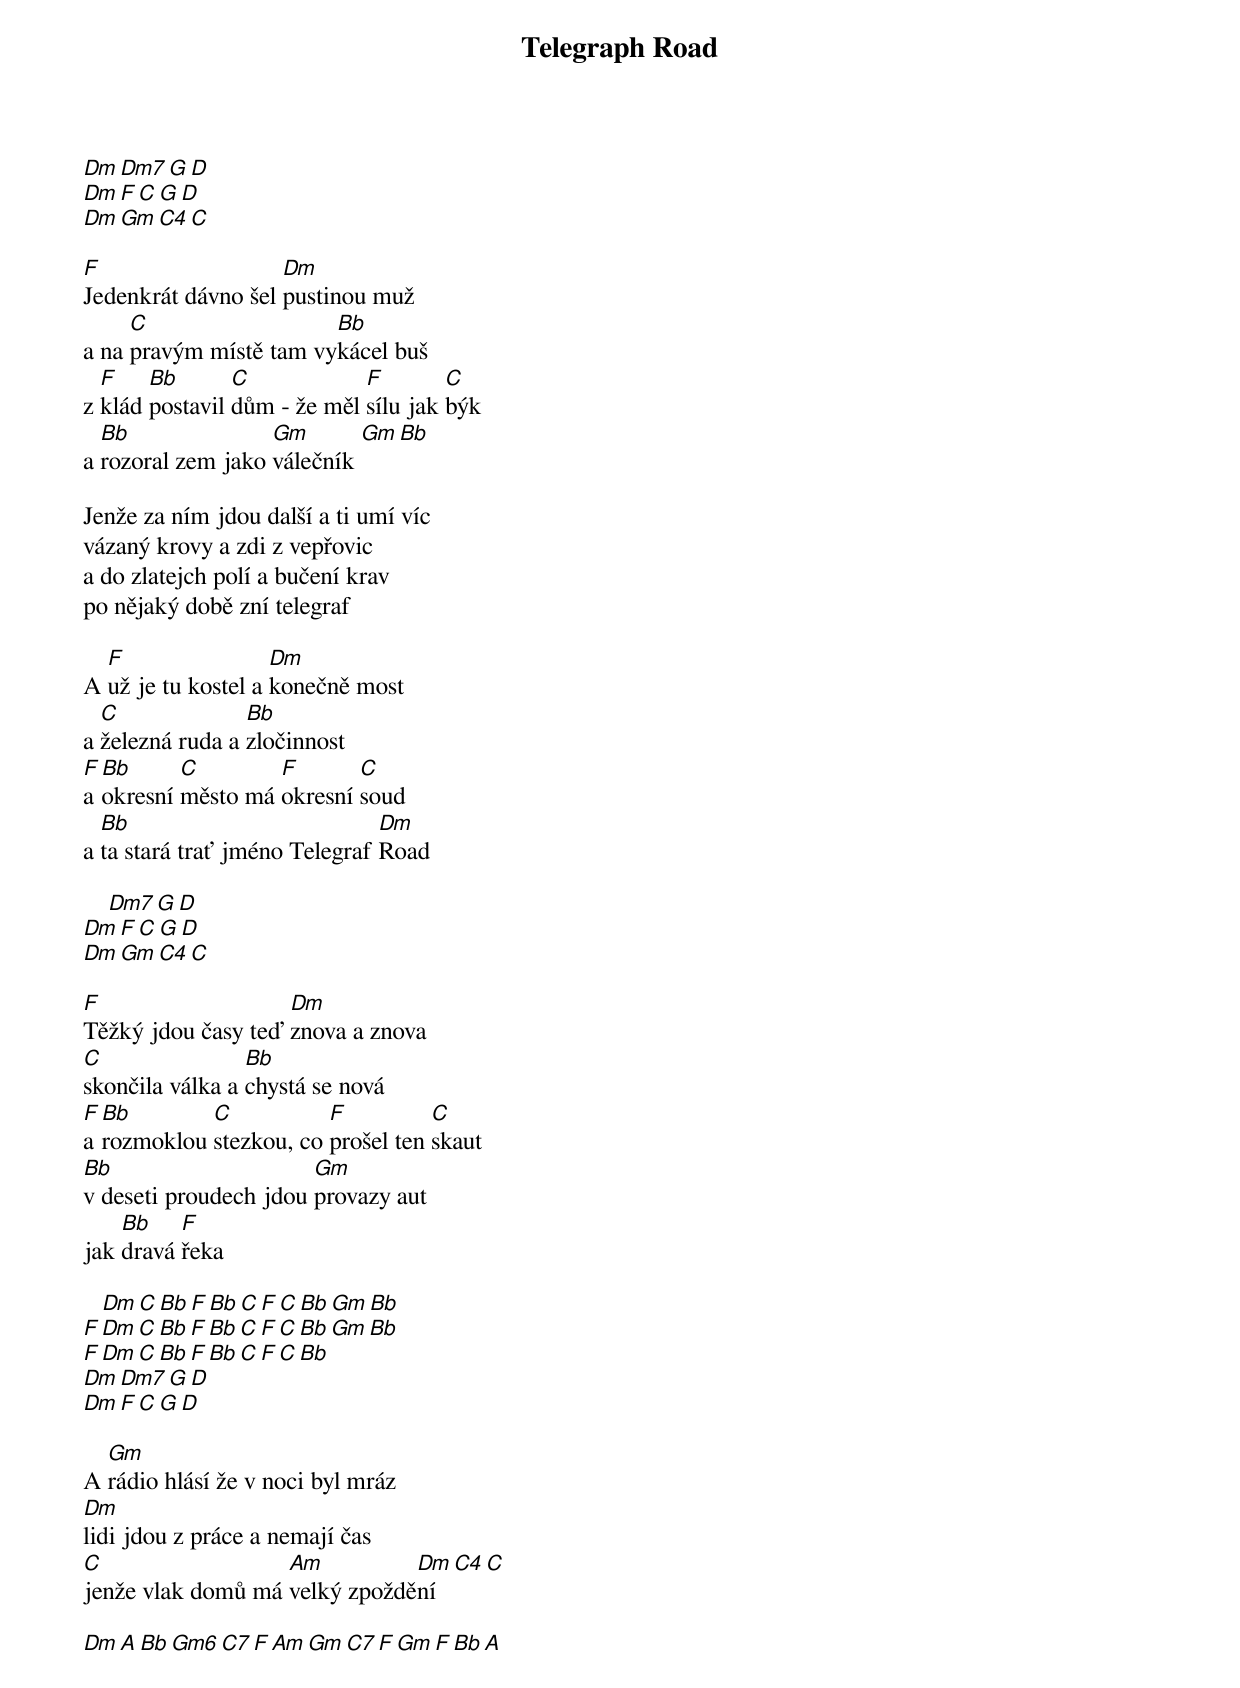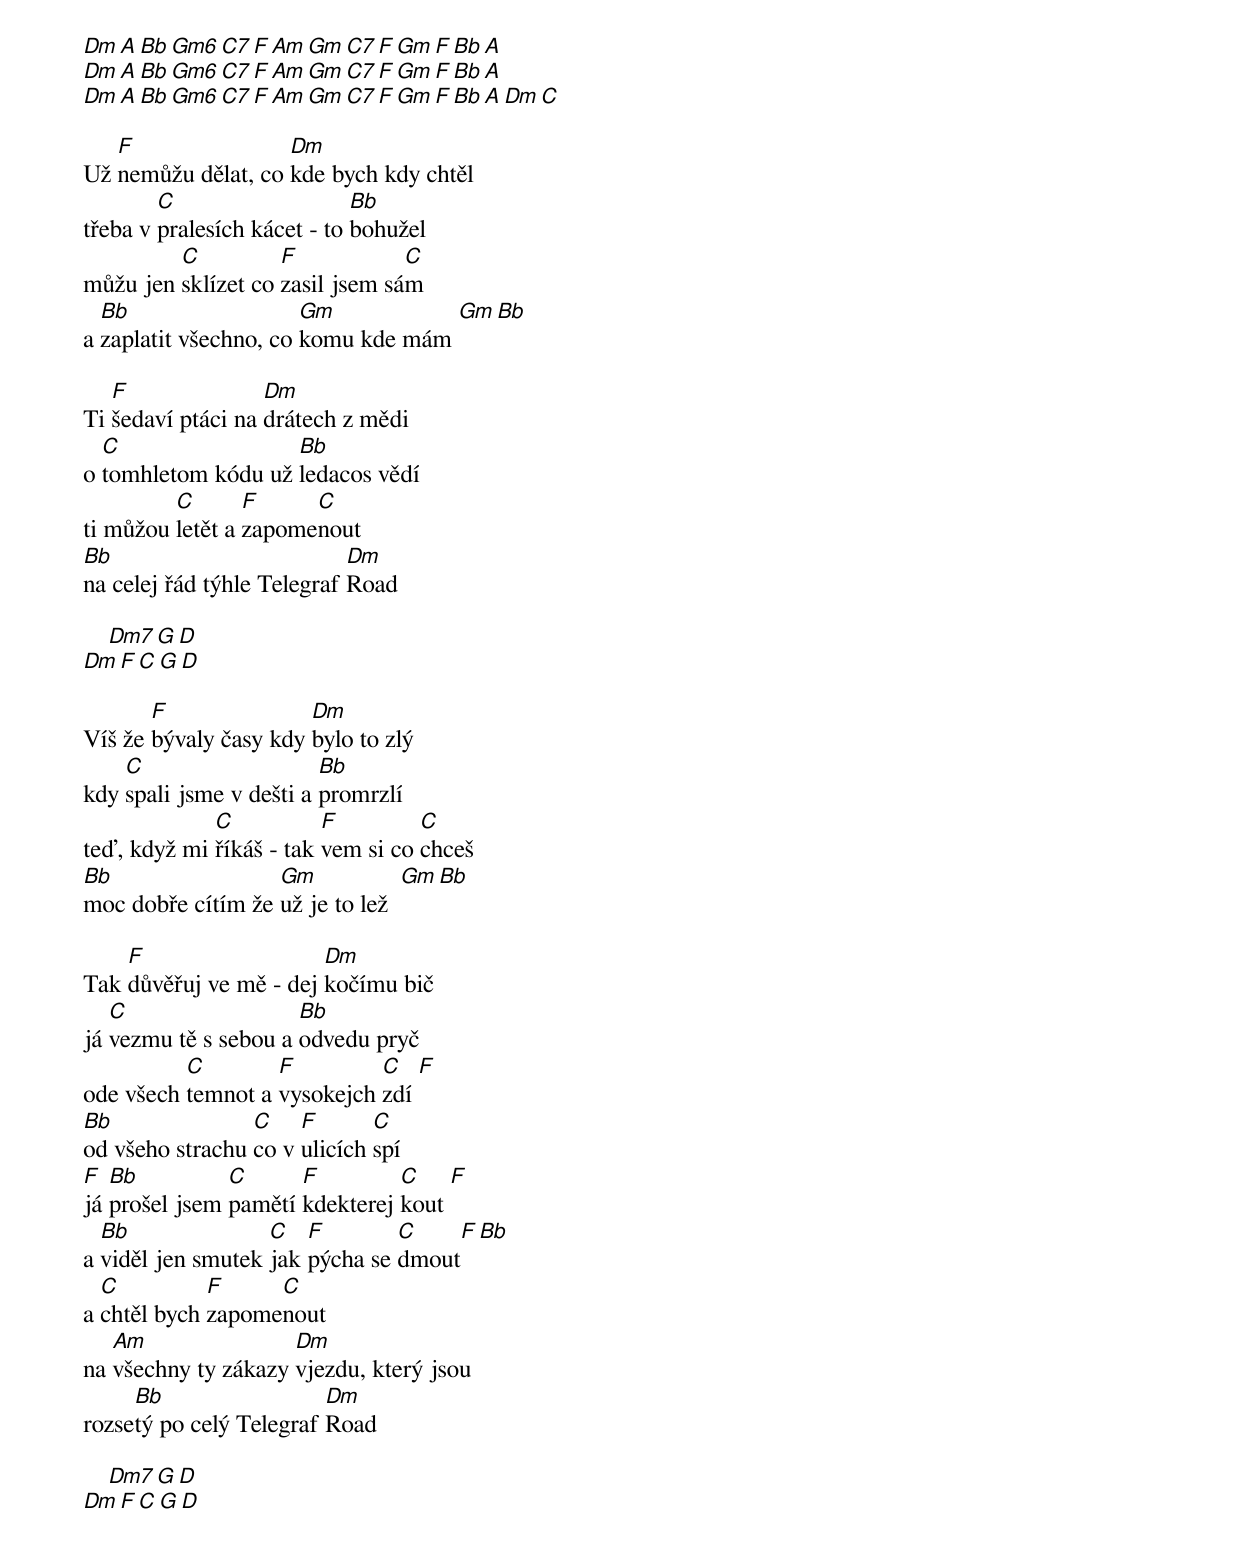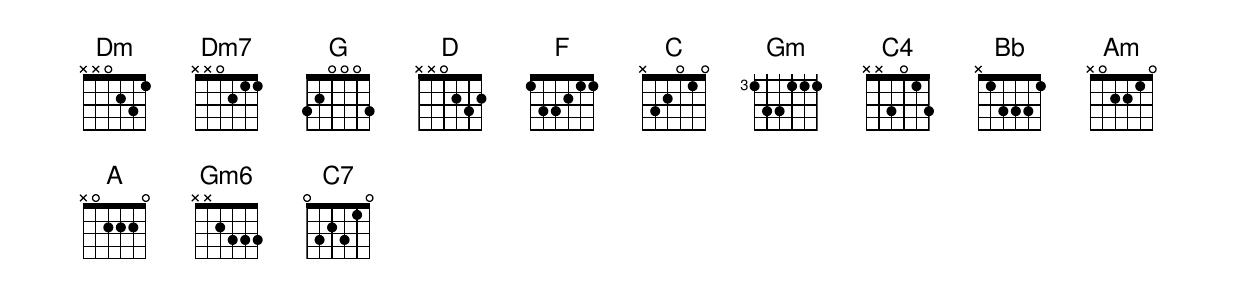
{title: Telegraph Road}

[Dm][Dm7][G][D]
[Dm][F][C][G][D]
[Dm][Gm][C4][C]

[F]Jedenkrát dávno šel [Dm]pustinou muž
a na [C]pravým místě tam vy[Bb]kácel buš
z [F]klád [Bb]postavil [C]dům - že měl [F]sílu jak [C]býk
a [Bb]rozoral zem jako [Gm]válečník [Gm][Bb]

Jenže za ním jdou další a ti umí víc
vázaný krovy a zdi z vepřovic
a do zlatejch polí a bučení krav
po nějaký době zní telegraf

A [F]už je tu kostel a [Dm]konečně most
a [C]železná ruda a [Bb]zločinnost
[F]a [Bb]okresní [C]město má [F]okresní [C]soud
a [Bb]ta stará trať jméno Telegraf [Dm]Road

    [Dm7][G][D]
[Dm][F][C][G][D]
[Dm][Gm][C4][C]

[F]Těžký jdou časy teď [Dm]znova a znova
[C]skončila válka a [Bb]chystá se nová
[F]a [Bb]rozmoklou [C]stezkou, co [F]prošel ten [C]skaut
[Bb]v deseti proudech jdou [Gm]provazy aut
jak [Bb]dravá [F]řeka

   [Dm][C][Bb][F][Bb][C][F][C][Bb][Gm][Bb]
[F][Dm][C][Bb][F][Bb][C][F][C][Bb][Gm][Bb]
[F][Dm][C][Bb][F][Bb][C][F][C][Bb]
[Dm][Dm7][G][D]
[Dm][F][C][G][D]

A [Gm]rádio hlásí že v noci byl mráz
[Dm]lidi jdou z práce a nemají čas
[C]jenže vlak domů má [Am]velký zpoždě[Dm]ní [C4][C]

[Dm][A][Bb][Gm6][C7][F][Am][Gm][C7][F][Gm][F][Bb][A]
[Dm][A][Bb][Gm6][C7][F][Am][Gm][C7][F][Gm][F][Bb][A]
[Dm][A][Bb][Gm6][C7][F][Am][Gm][C7][F][Gm][F][Bb][A]
[Dm][A][Bb][Gm6][C7][F][Am][Gm][C7][F][Gm][F][Bb][A][Dm][C]

Už [F]nemůžu dělat, co [Dm]kde bych kdy chtěl
třeba v [C]pralesích kácet - to [Bb]bohužel
můžu jen [C]sklízet co [F]zasil jsem sá[C]m
a [Bb]zaplatit všechno, co [Gm]komu kde mám [Gm][Bb]

Ti [F]šedaví ptáci na [Dm]drátech z mědi
o [C]tomhletom kódu už [Bb]ledacos vědí
ti můžou [C]letět a [F]zapome[C]nout
[Bb]na celej řád týhle Telegraf [Dm]Road

    [Dm7][G][D]
[Dm][F][C][G][D]

Víš že [F]bývaly časy kdy [Dm]bylo to zlý
kdy [C]spali jsme v dešti a [Bb]promrzlí
teď, když mi [C]říkáš - tak [F]vem si co [C]chceš
[Bb]moc dobře cítím že [Gm]už je to lež  [Gm][Bb]

Tak [F]důvěřuj ve mě - dej [Dm]kočímu bič
já [C]vezmu tě s sebou a [Bb]odvedu pryč
ode všech [C]temnot a [F]vysokejch [C]zdí [F]
[Bb]od všeho strachu [C]co v [F]ulicích [C]spí
[F]já [Bb]prošel jsem [C]pamětí [F]kdekterej [C]kout [F]
a [Bb]viděl jen smutek [C]jak [F]pýcha se [C]dmout[F][Bb]
a [C]chtěl bych [F]zapome[C]nout
na [Am]všechny ty zákazy [Dm]vjezdu, který jsou
rozse[Bb]tý po celý Telegraf [Dm]Road

    [Dm7][G][D]
[Dm][F][C][G][D]
